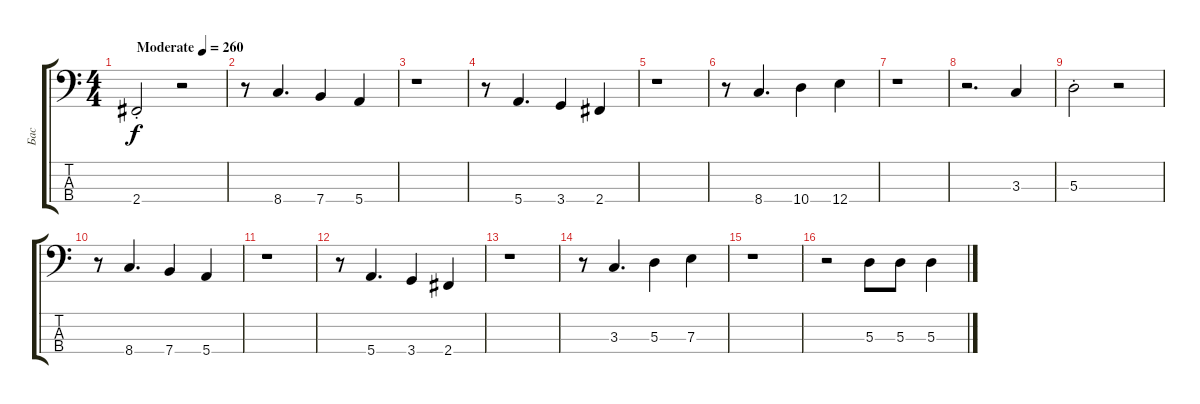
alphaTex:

\track ("Бас" "Бас") {instrument electricbasspick}
\staff {score tabs}
\tuning (G2 D2 A1 E1) {hide}
\ts (4 4)
\tempo (260 "Moderate")
\clef f4
\ks c
2.4{st}.2{dy f instrument electricbasspick} r.2 |
r.8 8.4.4{d} 7.4.4 5.4.4 |
r.1 |
r.8 5.4.4{d} 3.4.4 2.4.4 |
r.1 |
r.8 8.4.4{d} 10.4.4 12.4.4 |
r.1 |
r.2{d} 3.3.4 |
5.3{st}.2 r.2 |
r.8 8.4.4{d} 7.4.4 5.4.4 |
r.1 |
r.8 5.4.4{d} 3.4.4 2.4.4 |
r.1 |
r.8 3.3.4{d} 5.3.4 7.3.4 |
r.1 |
r.2 5.3.8 5.3.8 5.3.4
